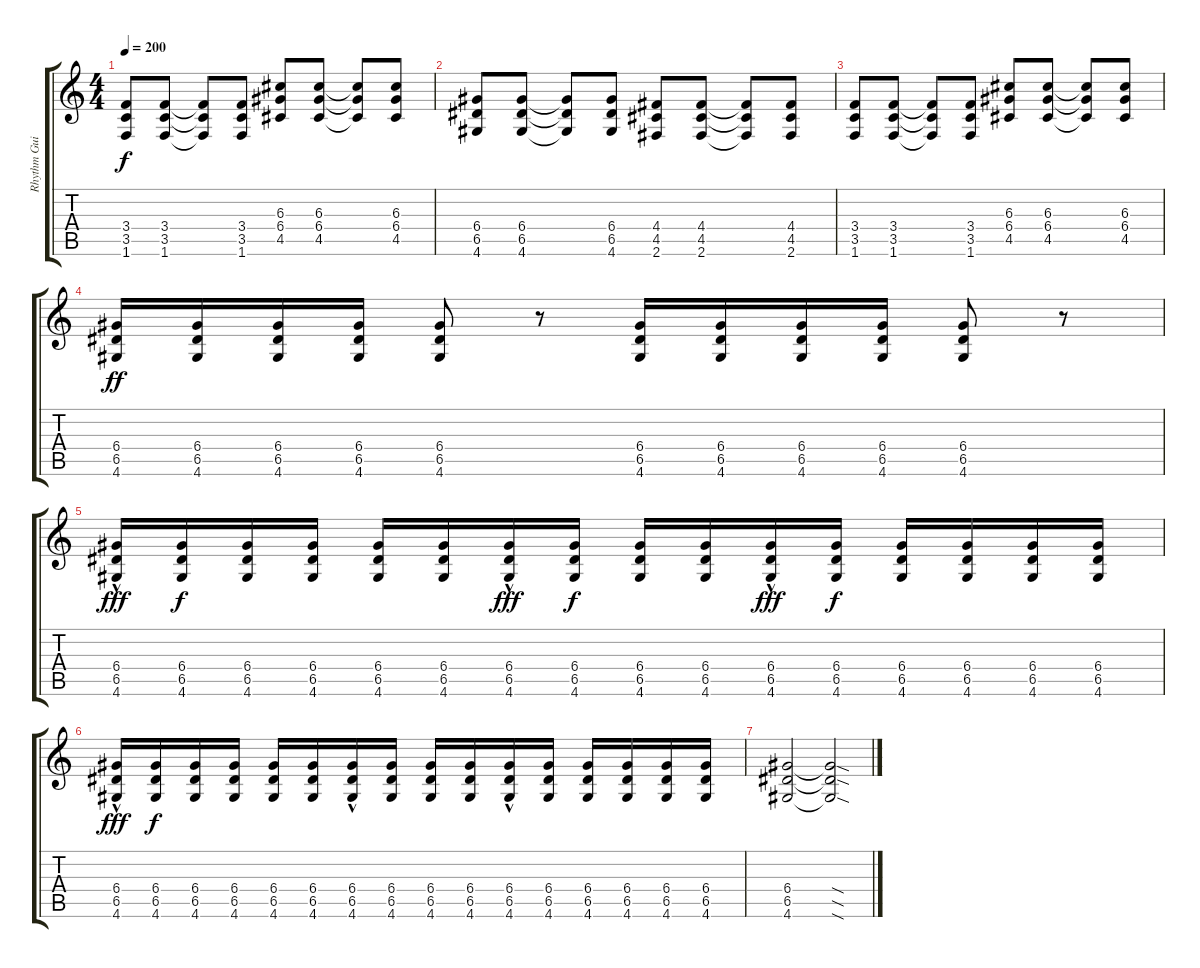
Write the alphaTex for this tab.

\track ("Rhythm Guitar" "Rhythm Gui") {instrument distortionguitar}
\staff {score tabs}
\tuning (E4 B3 G3 D3 A2 E2) {hide}
\ts (4 4)
\tempo 200
\clef g2
\ks c
(3.4 3.5 1.6).8{dy f} (3.4 3.5 1.6).8 (3.4{t} 3.5{t} 1.6{t}).8 (3.4 3.5 1.6).8 (6.3 6.4 4.5).8 (6.3 6.4 4.5).8 (6.3{t} 6.4{t} 4.5{t}).8 (6.3 6.4 4.5).8 |
(6.4 6.5 4.6).8 (6.4 6.5 4.6).8 (6.4{t} 6.5{t} 4.6{t}).8 (6.4 6.5 4.6).8 (4.4 4.5 2.6).8 (4.4 4.5 2.6).8 (4.4{t} 4.5{t} 2.6{t}).8 (4.4 4.5 2.6).8 |
(3.4 3.5 1.6).8 (3.4 3.5 1.6).8 (3.4{t} 3.5{t} 1.6{t}).8 (3.4 3.5 1.6).8 (6.3 6.4 4.5).8 (6.3 6.4 4.5).8 (6.3{t} 6.4{t} 4.5{t}).8 (6.3 6.4 4.5).8 |
(6.4 6.5 4.6).16{dy ff} (6.4 6.5 4.6).16 (6.4 6.5 4.6).16 (6.4 6.5 4.6).16 (6.4 6.5 4.6).8 r.8 (6.4 6.5 4.6).16 (6.4 6.5 4.6).16 (6.4 6.5 4.6).16 (6.4 6.5 4.6).16 (6.4 6.5 4.6).8 r.8 |
(6.4{hac} 6.5{hac} 4.6{hac}).16{dy fff} (6.4 6.5 4.6).16{dy f} (6.4 6.5 4.6).16 (6.4 6.5 4.6).16 (6.4 6.5 4.6).16 (6.4 6.5 4.6).16 (6.4{hac} 6.5{hac} 4.6{hac}).16{dy fff} (6.4 6.5 4.6).16{dy f} (6.4 6.5 4.6).16 (6.4 6.5 4.6).16 (6.4{hac} 6.5{hac} 4.6{hac}).16{dy fff} (6.4 6.5 4.6).16{dy f} (6.4 6.5 4.6).16 (6.4 6.5 4.6).16 (6.4 6.5 4.6).16 (6.4 6.5 4.6).16 |
(6.4{hac} 6.5{hac} 4.6{hac}).16{dy fff} (6.4 6.5 4.6).16{dy f} (6.4 6.5 4.6).16 (6.4 6.5 4.6).16 (6.4 6.5 4.6).16 (6.4 6.5 4.6).16 (6.4{hac} 6.5{hac} 4.6{hac}).16 (6.4 6.5 4.6).16 (6.4 6.5 4.6).16 (6.4 6.5 4.6).16 (6.4{hac} 6.5{hac} 4.6{hac}).16 (6.4 6.5 4.6).16 (6.4 6.5 4.6).16 (6.4 6.5 4.6).16 (6.4 6.5 4.6).16 (6.4 6.5 4.6).16 |
(6.4 6.5 4.6).2 (6.4{sod t} 6.5{sod t} 4.6{sod t}).2
